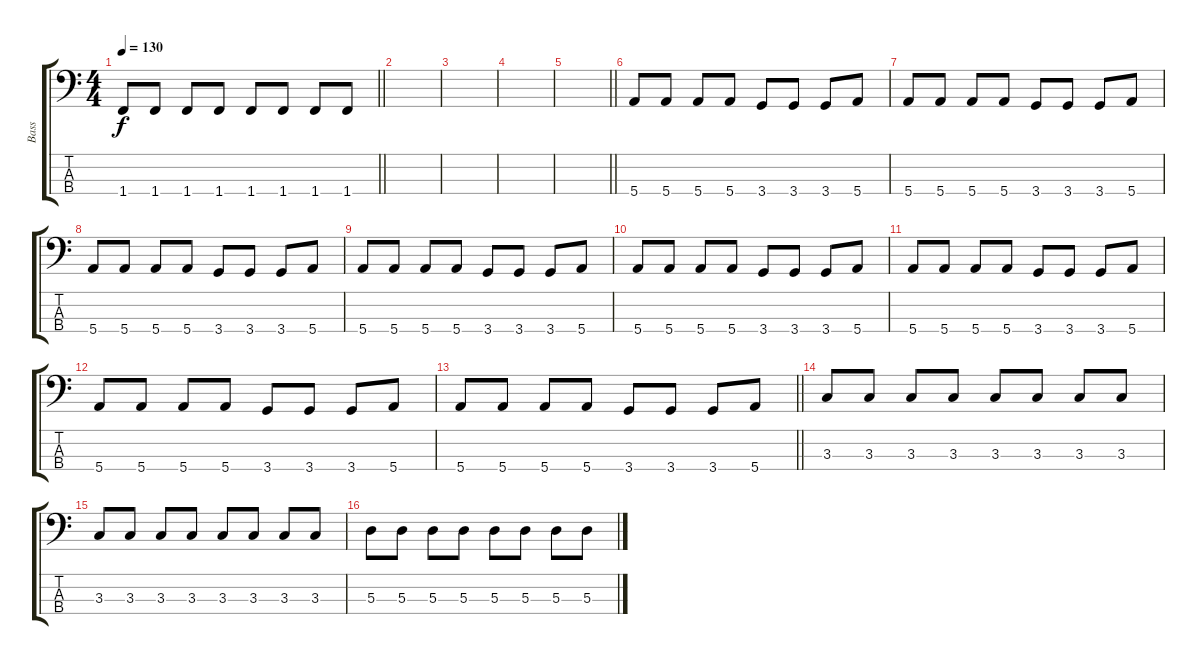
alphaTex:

\track ("Bass" "Bass") {instrument electricbasspick}
\staff {score tabs}
\tuning (G2 D2 A1 E1) {hide}
\ts (4 4)
\tempo 130
\clef f4
\barLineRight lightlight
\ks c
1.4{t}.8{dy f} 1.4.8 1.4.8 1.4.8 1.4.8 1.4.8 1.4.8 1.4.8 |
|
|
|
\barLineRight lightlight
|
5.4.8 5.4.8 5.4.8 5.4.8 3.4.8 3.4.8 3.4.8 5.4.8 |
5.4.8 5.4.8 5.4.8 5.4.8 3.4.8 3.4.8 3.4.8 5.4.8 |
5.4.8 5.4.8 5.4.8 5.4.8 3.4.8 3.4.8 3.4.8 5.4.8 |
5.4.8 5.4.8 5.4.8 5.4.8 3.4.8 3.4.8 3.4.8 5.4.8 |
5.4.8 5.4.8 5.4.8 5.4.8 3.4.8 3.4.8 3.4.8 5.4.8 |
5.4.8 5.4.8 5.4.8 5.4.8 3.4.8 3.4.8 3.4.8 5.4.8 |
5.4.8 5.4.8 5.4.8 5.4.8 3.4.8 3.4.8 3.4.8 5.4.8 |
\barLineRight lightlight
5.4.8 5.4.8 5.4.8 5.4.8 3.4.8 3.4.8 3.4.8 5.4.8 |
3.3.8 3.3.8 3.3.8 3.3.8 3.3.8 3.3.8 3.3.8 3.3.8 |
3.3.8 3.3.8 3.3.8 3.3.8 3.3.8 3.3.8 3.3.8 3.3.8 |
5.3.8 5.3.8 5.3.8 5.3.8 5.3.8 5.3.8 5.3.8 5.3.8
